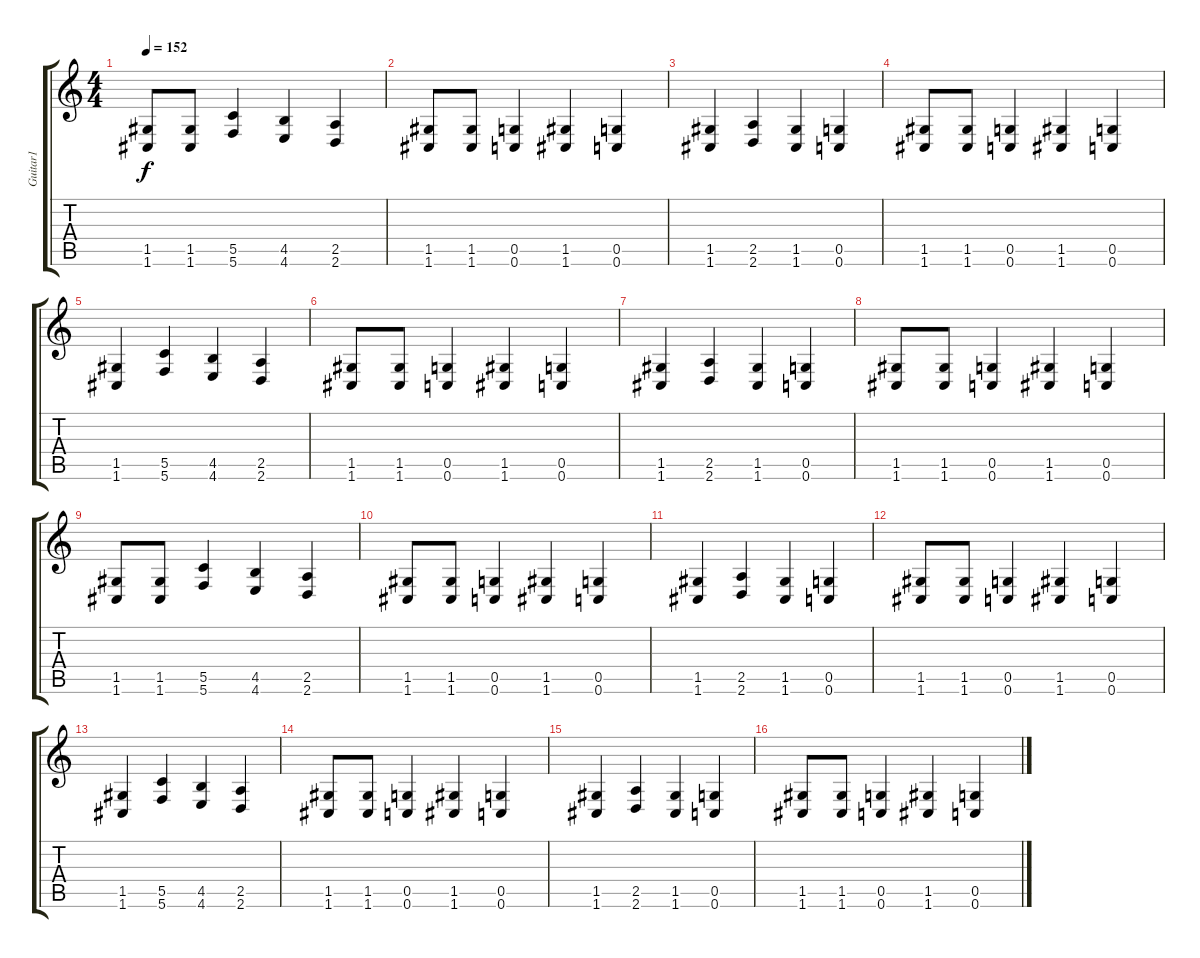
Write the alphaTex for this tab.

\track ("Guitar1" "Guitar1") {instrument distortionguitar}
\staff {score tabs}
\tuning (D4 A3 F3 C3 G2 C2) {hide}
\ts (4 4)
\tempo 152
\clef g2
\ks c
(1.5 1.6).8{dy f} (1.5 1.6).8 (5.5 5.6).4 (4.5 4.6).4 (2.5 2.6).4 |
(1.5 1.6).8 (1.5 1.6).8 (0.5 0.6).4 (1.5 1.6).4 (0.5 0.6).4 |
(1.5 1.6).4 (2.5 2.6).4 (1.5 1.6).4 (0.5 0.6).4 |
(1.5 1.6).8 (1.5 1.6).8 (0.5 0.6).4 (1.5 1.6).4 (0.5 0.6).4 |
(1.5 1.6).4 (5.5 5.6).4 (4.5 4.6).4 (2.5 2.6).4 |
(1.5 1.6).8 (1.5 1.6).8 (0.5 0.6).4 (1.5 1.6).4 (0.5 0.6).4 |
(1.5 1.6).4 (2.5 2.6).4 (1.5 1.6).4 (0.5 0.6).4 |
(1.5 1.6).8 (1.5 1.6).8 (0.5 0.6).4 (1.5 1.6).4 (0.5 0.6).4 |
(1.5 1.6).8 (1.5 1.6).8 (5.5 5.6).4 (4.5 4.6).4 (2.5 2.6).4 |
(1.5 1.6).8 (1.5 1.6).8 (0.5 0.6).4 (1.5 1.6).4 (0.5 0.6).4 |
(1.5 1.6).4 (2.5 2.6).4 (1.5 1.6).4 (0.5 0.6).4 |
(1.5 1.6).8 (1.5 1.6).8 (0.5 0.6).4 (1.5 1.6).4 (0.5 0.6).4 |
(1.5 1.6).4 (5.5 5.6).4 (4.5 4.6).4 (2.5 2.6).4 |
(1.5 1.6).8 (1.5 1.6).8 (0.5 0.6).4 (1.5 1.6).4 (0.5 0.6).4 |
(1.5 1.6).4 (2.5 2.6).4 (1.5 1.6).4 (0.5 0.6).4 |
(1.5 1.6).8 (1.5 1.6).8 (0.5 0.6).4 (1.5 1.6).4 (0.5 0.6).4
